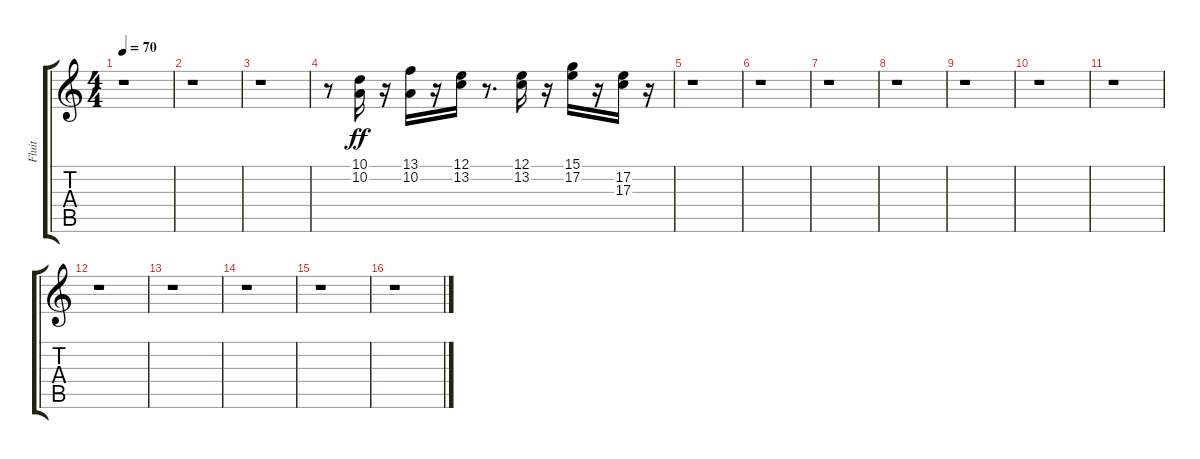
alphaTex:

\track ("Fluit" "Fluit") {instrument flute}
\staff {score tabs}
\tuning (E4 B3 G3 D3 A2 E2) {hide}
\ts (4 4)
\tempo 70
\clef g2
\ks c
r.1{dy ff} |
r.1 |
r.1 |
r.8 (10.1 10.2).16 r.16 (13.1 10.2).16 r.16 (12.1 13.2).16 r.8{d} (12.1 13.2).16 r.16 (15.1 17.2).16 r.16 (17.2 17.3).16 r.16 |
r.1 |
r.1 |
r.1 |
r.1 |
r.1 |
r.1 |
r.1 |
r.1 |
r.1 |
r.1 |
r.1 |
r.1
